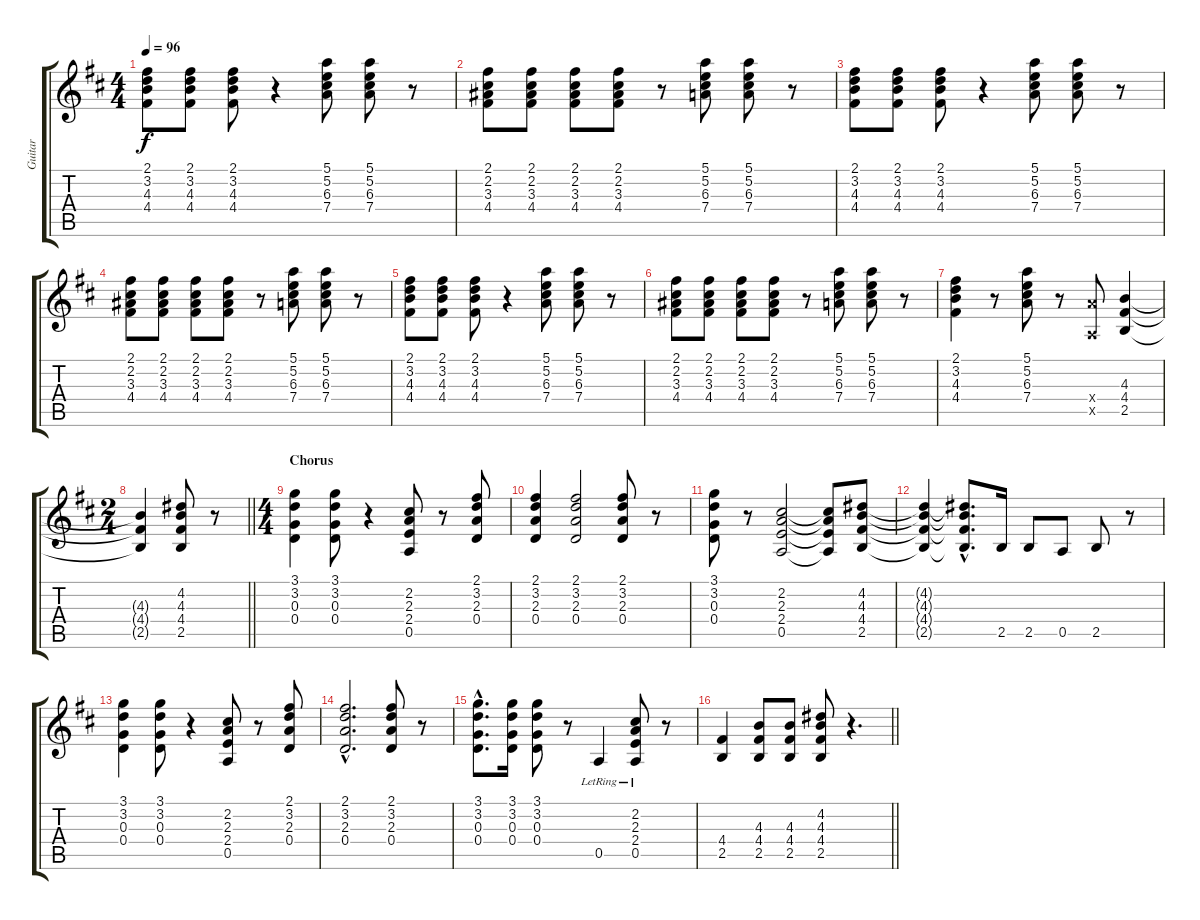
\track ("Guitar" "Guitar") {instrument overdrivenguitar}
\staff {score tabs}
\tuning (E4 B3 G3 D3 A2 E2) {hide}
\ts (4 4)
\tempo 96
\clef g2
\ks d
(2.1 3.2 4.3 4.4).8{dy f} (2.1 3.2 4.3 4.4).8 (2.1 3.2 4.3 4.4).8 r.4 (5.1 5.2 6.3 7.4).8 (5.1 5.2 6.3 7.4).8 r.8 |
(2.1 2.2 3.3 4.4).8 (2.1 2.2 3.3 4.4).8 (2.1 2.2 3.3 4.4).8 (2.1 2.2 3.3 4.4).8 r.8 (5.1 5.2 6.3 7.4).8 (5.1 5.2 6.3 7.4).8 r.8 |
(2.1 3.2 4.3 4.4).8 (2.1 3.2 4.3 4.4).8 (2.1 3.2 4.3 4.4).8 r.4 (5.1 5.2 6.3 7.4).8 (5.1 5.2 6.3 7.4).8 r.8 |
(2.1 2.2 3.3 4.4).8 (2.1 2.2 3.3 4.4).8 (2.1 2.2 3.3 4.4).8 (2.1 2.2 3.3 4.4).8 r.8 (5.1 5.2 6.3 7.4).8 (5.1 5.2 6.3 7.4).8 r.8 |
(2.1 3.2 4.3 4.4).8 (2.1 3.2 4.3 4.4).8 (2.1 3.2 4.3 4.4).8 r.4 (5.1 5.2 6.3 7.4).8 (5.1 5.2 6.3 7.4).8 r.8 |
(2.1 2.2 3.3 4.4).8 (2.1 2.2 3.3 4.4).8 (2.1 2.2 3.3 4.4).8 (2.1 2.2 3.3 4.4).8 r.8 (5.1 5.2 6.3 7.4).8 (5.1 5.2 6.3 7.4).8 r.8 |
(2.1 3.2 4.3 4.4).4 r.8 (5.1 5.2 6.3 7.4).8 r.8 (7.4{x} 0.5{x}).8 (4.3 4.4 2.5).4 |
\ts (2 4)
\barLineRight lightlight
(4.3{t} 4.4{t} 2.5{t}).4 (4.2 4.3 4.4 2.5).8 r.8 |
\ts (4 4)
\section ("" "Chorus")
(3.1 3.2 0.3 0.4).4 (3.1 3.2 0.3 0.4).8 r.4 (2.2 2.3 2.4 0.5).8 r.8 (2.1 3.2 2.3 0.4).8 |
(2.1 3.2 2.3 0.4).4 (2.1 3.2 2.3 0.4).2 (2.1 3.2 2.3 0.4).8 r.8 |
(3.1 3.2 0.3 0.4).8 r.8 (2.2 2.3 2.4 0.5).2 (2.2{t} 2.3{t} 2.4{t} 0.5{t}).8 (4.2 4.3 4.4 2.5).8 |
(4.2{t} 4.3{t} 4.4{t} 2.5{t}).4 (4.2{hac t} 4.3{hac t} 4.4{hac t} 2.5{hac t}).8{d} 2.5.16 2.5.8 0.5.8 2.5.8 r.8 |
(3.1 3.2 0.3 0.4).4 (3.1 3.2 0.3 0.4).8 r.4 (2.2 2.3 2.4 0.5).8 r.8 (2.1 3.2 2.3 0.4).8 |
(2.1{hac} 3.2{hac} 2.3{hac} 0.4{hac}).2{d} (2.1 3.2 2.3 0.4).8 r.8 |
(3.1{hac} 3.2{hac} 0.3{hac} 0.4{hac}).8{d} (3.1 3.2 0.3 0.4).16 (3.1 3.2 0.3 0.4).8 r.8 0.5{lr}.4 (2.2{lr} 2.3{lr} 2.4{lr} 0.5{lr}).8 r.8 |
\barLineRight lightlight
(4.4 2.5).4 (4.3 4.4 2.5).8 (4.3 4.4 2.5).8 (4.2 4.3 4.4 2.5).8 r.4{d}
